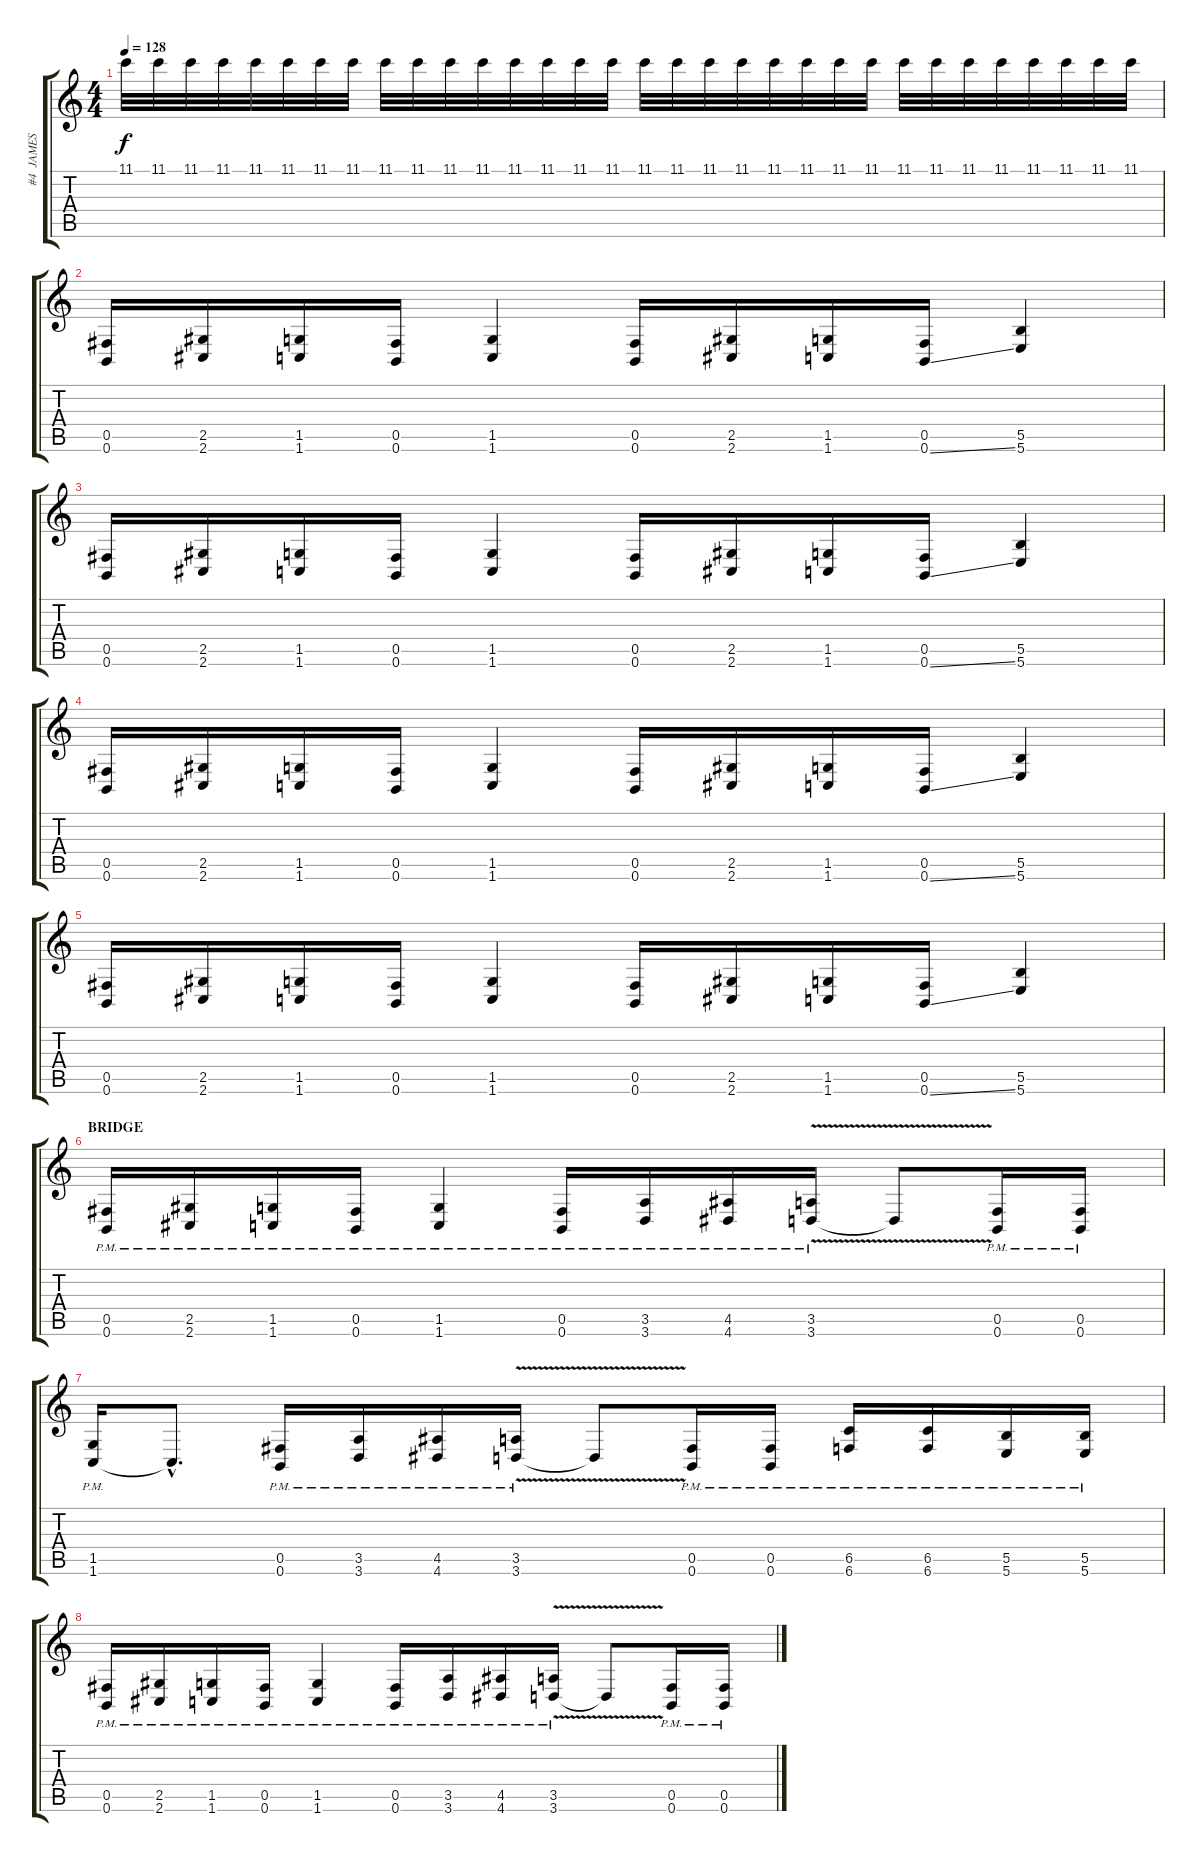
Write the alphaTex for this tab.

\track ("#4  JAMES ROOT " "#4  JAMES ") {instrument distortionguitar}
\staff {score tabs}
\tuning (Db4 Ab3 E3 B2 Gb2 B1) {hide}
\ts (4 4)
\tempo 128
\clef g2
\ks c
11.1.32{dy f} 11.1.32 11.1.32 11.1.32 11.1.32 11.1.32 11.1.32 11.1.32 11.1.32 11.1.32 11.1.32 11.1.32 11.1.32 11.1.32 11.1.32 11.1.32 11.1.32 11.1.32 11.1.32 11.1.32 11.1.32 11.1.32 11.1.32 11.1.32 11.1.32 11.1.32 11.1.32 11.1.32 11.1.32 11.1.32 11.1.32 11.1.32 |
(0.5 0.6).16{balance 16} (2.5 2.6).16 (1.5 1.6).16 (0.5 0.6).16 (1.5 1.6).4 (0.5 0.6).16 (2.5 2.6).16 (1.5 1.6).16 (0.5 0.6{ss}).16 (5.5 5.6).4 |
(0.5 0.6).16 (2.5 2.6).16 (1.5 1.6).16 (0.5 0.6).16 (1.5 1.6).4 (0.5 0.6).16 (2.5 2.6).16 (1.5 1.6).16 (0.5 0.6{ss}).16 (5.5 5.6).4 |
(0.5 0.6).16 (2.5 2.6).16 (1.5 1.6).16 (0.5 0.6).16 (1.5 1.6).4 (0.5 0.6).16 (2.5 2.6).16 (1.5 1.6).16 (0.5 0.6{ss}).16 (5.5 5.6).4 |
(0.5 0.6).16 (2.5 2.6).16 (1.5 1.6).16 (0.5 0.6).16 (1.5 1.6).4 (0.5 0.6).16 (2.5 2.6).16 (1.5 1.6).16 (0.5 0.6{ss}).16 (5.5 5.6).4 |
\section ("" "BRIDGE")
(0.5{pm} 0.6{pm}).16 (2.5{pm} 2.6{pm}).16 (1.5{pm} 1.6{pm}).16 (0.5{pm} 0.6{pm}).16 (1.5{pm} 1.6{pm}).4 (0.5{pm} 0.6{pm}).16 (3.5{pm} 3.6{pm}).16 (4.5{pm} 4.6{pm}).16 (3.5{pm} 3.6{v pm}).16 3.6{t}.8 (0.5{pm} 0.6{pm}).16 (0.5{pm} 0.6{pm}).16 |
(1.5{pm} 1.6{pm}).16 1.6{hac t}.8{d} (0.5{pm} 0.6{pm}).16 (3.5{pm} 3.6{pm}).16 (4.5{pm} 4.6{pm}).16 (3.5{pm} 3.6{v pm}).16 3.6{t}.8 (0.5{pm} 0.6{pm}).16 (0.5{pm} 0.6{pm}).16 (6.5{pm} 6.6{pm}).16 (6.5{pm} 6.6{pm}).16 (5.5{pm} 5.6{pm}).16 (5.5{pm} 5.6{pm}).16 |
(0.5{pm} 0.6{pm}).16 (2.5{pm} 2.6{pm}).16 (1.5{pm} 1.6{pm}).16 (0.5{pm} 0.6{pm}).16 (1.5{pm} 1.6{pm}).4 (0.5{pm} 0.6{pm}).16 (3.5{pm} 3.6{pm}).16 (4.5{pm} 4.6{pm}).16 (3.5{pm} 3.6{v pm}).16 3.6{t}.8 (0.5{pm} 0.6{pm}).16 (0.5{pm} 0.6{pm}).16
